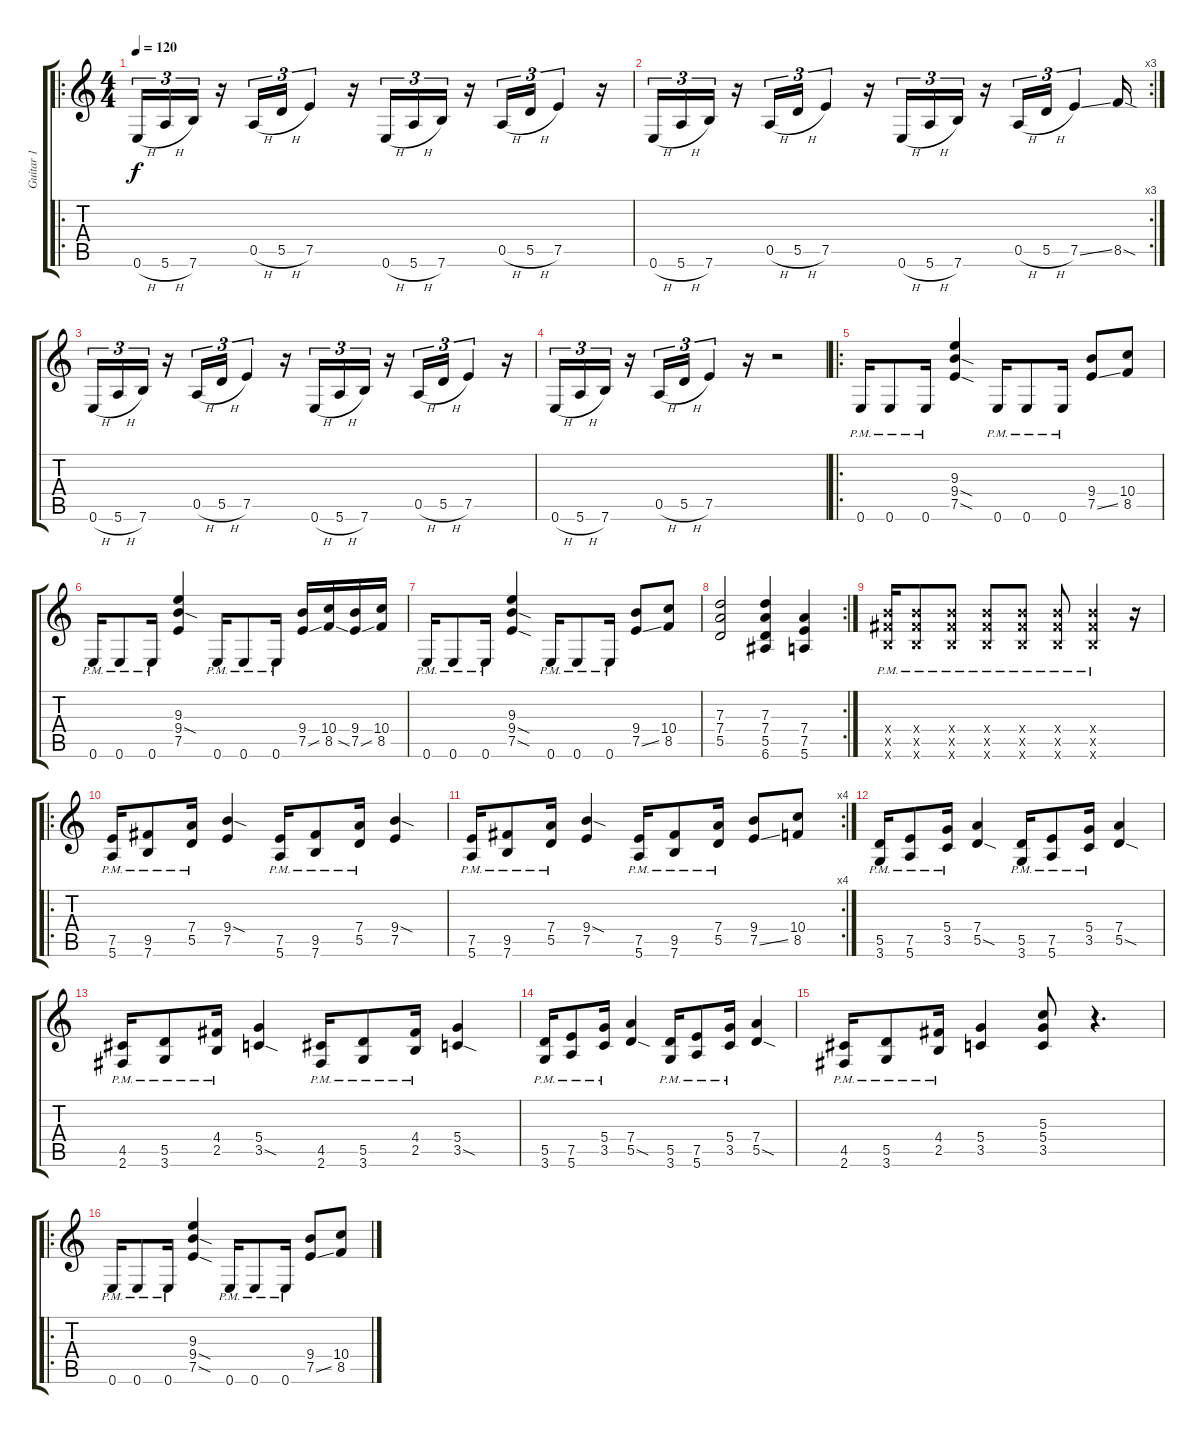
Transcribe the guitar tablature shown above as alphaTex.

\track ("Guitar 1" "Guitar 1") {instrument distortionguitar}
\staff {score tabs}
\tuning (E4 B3 G3 D3 A2 E2) {hide}
\ro
\ts (4 4)
\tempo 120
\clef g2
\ks c
0.6{h}.16{tu (3 2) dy f instrument distortionguitar} 5.6{h}.16{tu (3 2)} 7.6.16{tu (3 2)} r.16 0.5{h}.16{tu (3 2)} 5.5{h}.16{tu (3 2)} 7.5.4{tu (3 2)} r.16 0.6{h}.16{tu (3 2)} 5.6{h}.16{tu (3 2)} 7.6.16{tu (3 2)} r.16 0.5{h}.16{tu (3 2)} 5.5{h}.16{tu (3 2)} 7.5.4{tu (3 2)} r.16 |
\rc 3
0.6{h}.16{tu (3 2)} 5.6{h}.16{tu (3 2)} 7.6.16{tu (3 2)} r.16 0.5{h}.16{tu (3 2)} 5.5{h}.16{tu (3 2)} 7.5.4{tu (3 2)} r.16 0.6{h}.16{tu (3 2)} 5.6{h}.16{tu (3 2)} 7.6.16{tu (3 2)} r.16 0.5{h}.16{tu (3 2)} 5.5{h}.16{tu (3 2)} 7.5{ss}.4{tu (3 2)} 8.5{sod}.16 |
0.6{h}.16{tu (3 2)} 5.6{h}.16{tu (3 2)} 7.6.16{tu (3 2)} r.16 0.5{h}.16{tu (3 2)} 5.5{h}.16{tu (3 2)} 7.5.4{tu (3 2)} r.16 0.6{h}.16{tu (3 2)} 5.6{h}.16{tu (3 2)} 7.6.16{tu (3 2)} r.16 0.5{h}.16{tu (3 2)} 5.5{h}.16{tu (3 2)} 7.5.4{tu (3 2)} r.16 |
0.6{h}.16{tu (3 2)} 5.6{h}.16{tu (3 2)} 7.6.16{tu (3 2)} r.16 0.5{h}.16{tu (3 2)} 5.5{h}.16{tu (3 2)} 7.5.4{tu (3 2)} r.16 r.2 |
\ro
0.6{pm}.16 0.6{pm}.8 0.6{pm}.16 (9.3 9.4{sod} 7.5{sod}).4 0.6{pm}.16 0.6{pm}.8 0.6{pm}.16 (9.4 7.5{ss}).8 (10.4 8.5).8 |
0.6{pm}.16 0.6{pm}.8 0.6{pm}.16 (9.3 9.4{sod} 7.5).4 0.6{pm}.16 0.6{pm}.8 0.6{pm}.16 (9.4 7.5{ss}).16 (10.4 8.5{ss}).16 (9.4 7.5{ss}).16 (10.4 8.5).16 |
0.6{pm}.16 0.6{pm}.8 0.6{pm}.16 (9.3 9.4{sod} 7.5{sod}).4 0.6{pm}.16 0.6{pm}.8 0.6{pm}.16 (9.4 7.5{ss}).8 (10.4 8.5).8 |
\rc 2
(7.3 7.4 5.5).2 (7.3 7.4 5.5 6.6).4 (7.4 7.5 5.6).4 |
(9.4{pm x} 9.5{pm x} 7.6{pm x}).16 (9.4{pm x} 9.5{pm x} 7.6{pm x}).8 (9.4{pm x} 9.5{pm x} 7.6{pm x}).8 (9.4{pm x} 9.5{pm x} 7.6{pm x}).8 (9.4{pm x} 9.5{pm x} 7.6{pm x}).8 (9.4{pm x} 9.5{pm x} 7.6{pm x}).8 (9.4{pm x} 9.5{pm x} 7.6{pm x}).4 r.16 |
\ro
(7.5{pm} 5.6{pm}).16 (9.5{pm} 7.6{pm}).8 (7.4{pm} 5.5{pm}).16 (9.4{sod} 7.5).4 (7.5{pm} 5.6{pm}).16 (9.5{pm} 7.6{pm}).8 (7.4{pm} 5.5{pm}).16 (9.4{sod} 7.5).4 |
\rc 4
(7.5{pm} 5.6{pm}).16 (9.5{pm} 7.6{pm}).8 (7.4{pm} 5.5{pm}).16 (9.4{sod} 7.5).4 (7.5{pm} 5.6{pm}).16 (9.5{pm} 7.6{pm}).8 (7.4{pm} 5.5{pm}).16 (9.4 7.5{ss}).8 (10.4 8.5).8 |
(5.5{pm} 3.6{pm}).16 (7.5{pm} 5.6{pm}).8 (5.4{pm} 3.5{pm}).16 (7.4 5.5{sod}).4 (5.5{pm} 3.6{pm}).16 (7.5{pm} 5.6{pm}).8 (5.4{pm} 3.5{pm}).16 (7.4 5.5{sod}).4 |
(4.5{pm} 2.6{pm}).16 (5.5{pm} 3.6{pm}).8 (4.4{pm} 2.5{pm}).16 (5.4 3.5{sod}).4 (4.5{pm} 2.6{pm}).16 (5.5{pm} 3.6{pm}).8 (4.4{pm} 2.5{pm}).16 (5.4 3.5{sod}).4 |
(5.5{pm} 3.6{pm}).16 (7.5{pm} 5.6{pm}).8 (5.4{pm} 3.5{pm}).16 (7.4 5.5{sod}).4 (5.5{pm} 3.6{pm}).16 (7.5{pm} 5.6{pm}).8 (5.4{pm} 3.5{pm}).16 (7.4 5.5{sod}).4 |
(4.5{pm} 2.6{pm}).16 (5.5{pm} 3.6{pm}).8 (4.4{pm} 2.5{pm}).16 (5.4 3.5).4 (5.3 5.4 3.5).8 r.4{d} |
\ro
0.6{pm}.16 0.6{pm}.8 0.6{pm}.16 (9.3 9.4{sod} 7.5{sod}).4 0.6{pm}.16 0.6{pm}.8 0.6{pm}.16 (9.4 7.5{ss}).8 (10.4 8.5).8
